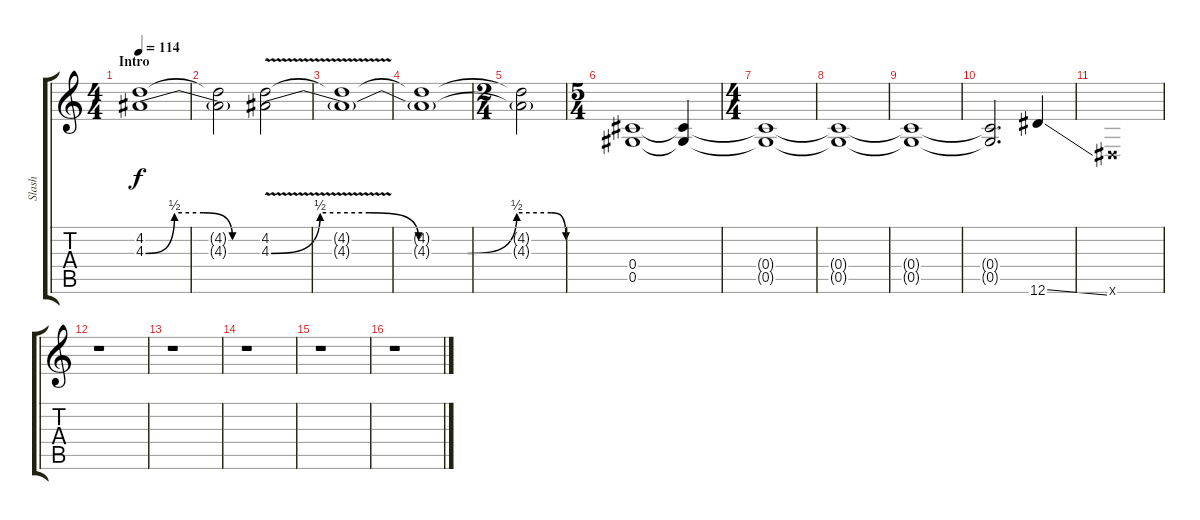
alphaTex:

\track ("Slash" "Slash") {instrument distortionguitar}
\staff {score tabs}
\tuning (Eb4 Bb3 Gb3 Db3 Ab2 Eb2) {hide}
\ts (4 4)
\section ("" "Intro")
\tempo 114
\clef g2
\ks c
(4.2 4.3{be (custom 0 0 15 2 30 2 45 0 60 0)}).1{dy f instrument distortionguitar} |
(4.2{t} 4.3{t}).2 (4.2{v} 4.3{be (custom 0 0 10 2 20 2 30 0 40 0 50 2 57 2 60 0) v}).2 |
(4.2{t} 4.3{t}).1 |
(4.2{t} 4.3{t}).1 |
\ts (2 4)
(4.2{t} 4.3{t}).2 |
\ts (5 4)
(0.4 0.5).1 (0.4{t} 0.5{t}).4 |
\ts (4 4)
(0.4{t} 0.5{t}).1 |
(0.4{t} 0.5{t}).1{volume 5} |
(0.4{t} 0.5{t}).1 |
(0.4{t} 0.5{t}).2{d} 12.6{ss}.4{volume 15} |
0.6{x}.1 |
r.1 |
r.1 |
r.1 |
r.1 |
r.1
